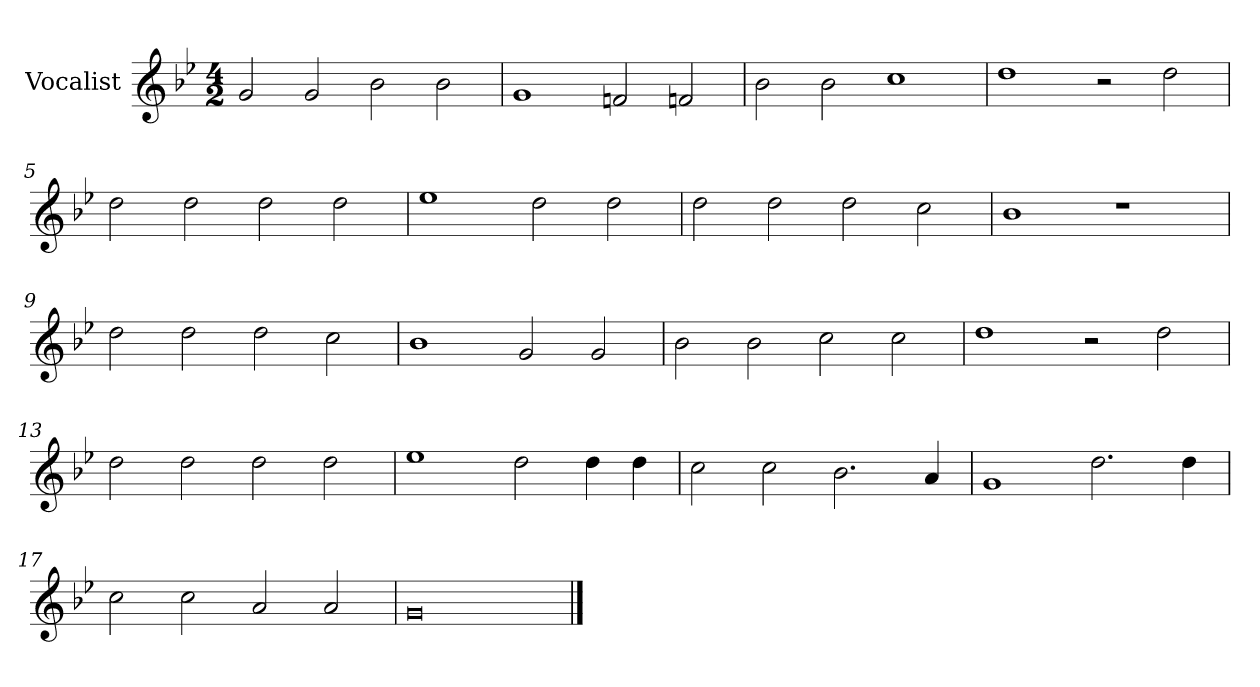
**kern
*part1
*staff1
*I"Vocalist
*k[b-e-]
*g:
*M4/2
=1
2g
2g
2b-
2b-
=2
1g
2fn
2fn
=3
2b-
2b-
1cc
=4
1dd
2r
2dd
=5
2dd
2dd
2dd
2dd
=6
1ee-
2dd
2dd
=7
2dd
2dd
2dd
2cc
=8
1b-
1r
=9
2dd
2dd
2dd
2cc
=10
1b-
2g
2g
=11
2b-
2b-
2cc
2cc
=12
1dd
2r
2dd
=13
2dd
2dd
2dd
2dd
=14
1ee-
2dd
4dd
4dd
=15
2cc
2cc
2.b-
4a
=16
1g
2.dd
4dd
=17
2cc
2cc
2a
2a
=18
0g
==
*-
